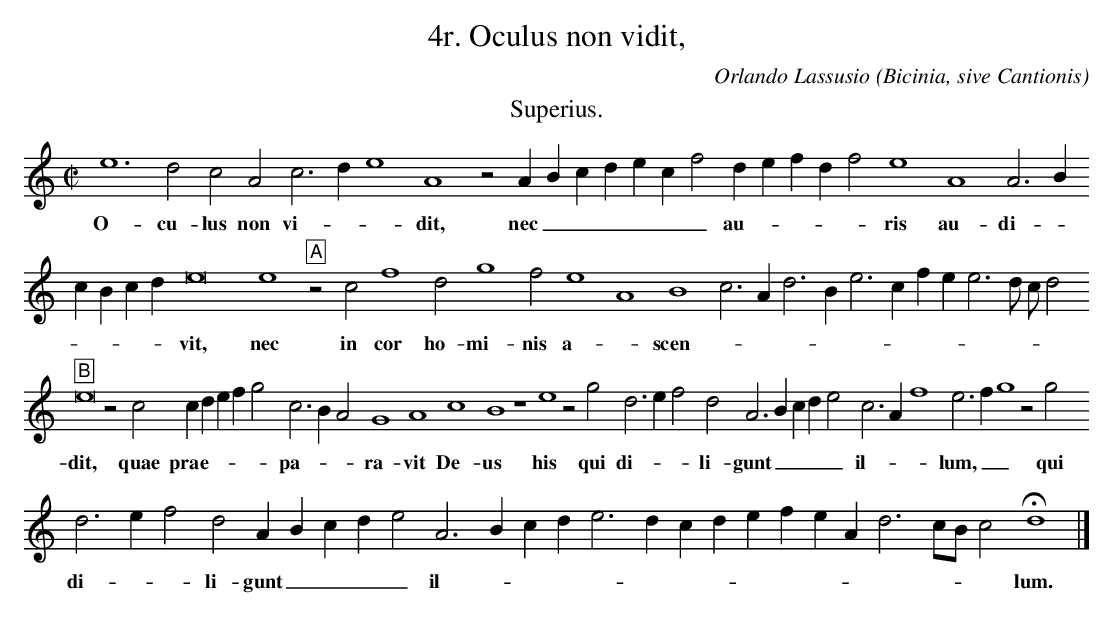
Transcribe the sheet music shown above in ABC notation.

X:1
T:4r. Oculus non vidit,
C:Orlando Lassusio
O: Bicinia, sive Cantionis
M:C|
L:1/4
K:D dorian
T:Superius.
e6 d2 c2 A2 c3 d e4 A4 z2 A B c d e c f2 d e f d  f2 e4 A4 A3 B
w:O- cu- lus non vi- - - dit, nec _ _ _ _ _ _  au- - - - - ris au- di- - -
c B c d e8 e4 "A"z2 c2 f4 d2 g4 f2 e4 A4 B4 c3 A d3 B e3 c f e e3 d/ c/ d2
w:- - - -  vit, nec in cor ho- mi- nis a- - scen- - - - - - - - - - - -
"B"e8 z2 c2 c d e f g2 c3 B A2 G4 A4 c4 B4 z4 e4 z2 g2 d3 e f2 d2 A3 B c d e2 c3 A f4 e3 f g4 z2 g2
w:dit,  quae prae- - - - - pa- - - ra- vit De- us his qui di- - - li- gunt _ _ _ _ il- - - lum, _ _ qui
d3 e f2 d2 A B c d e2 A3 B c d e3 d c d e f e A d3 c/B/c2 Hd4 |]
w:di- - - li- gunt _ _ _ _ il- - - - - - - - - - - - - - - - lum. *
